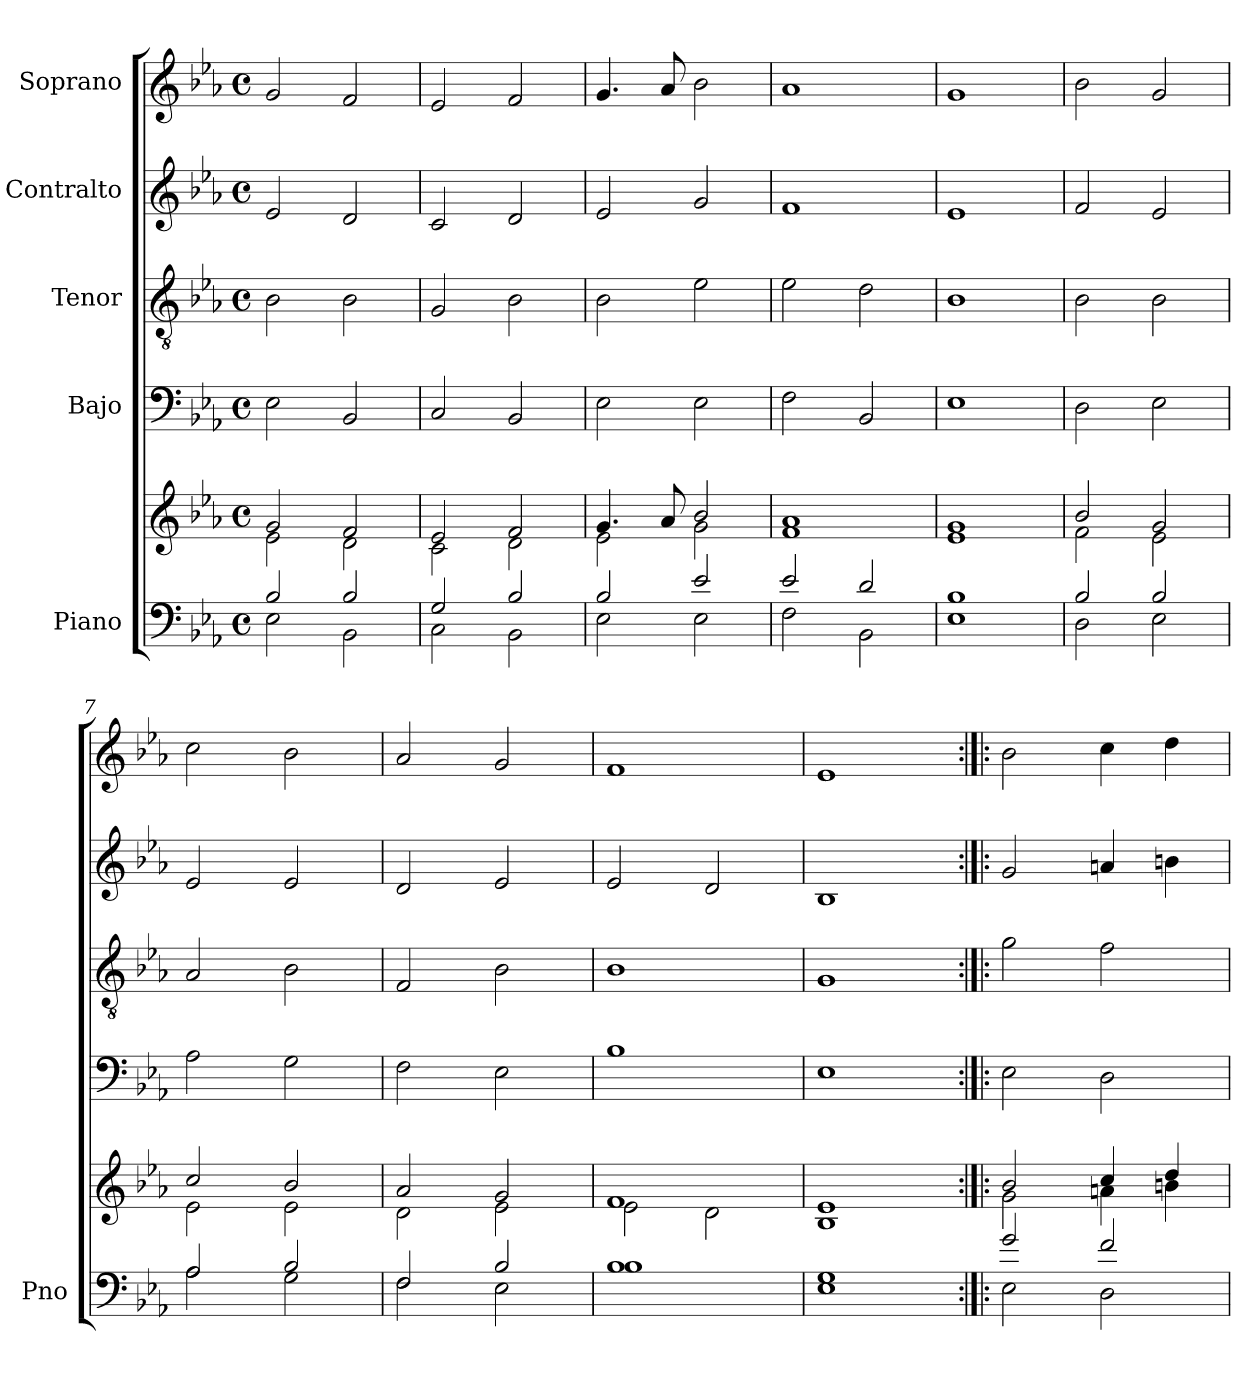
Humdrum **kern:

**kern	**kern	**kern	**kern	**kern	**kern
*part5	*part5	*part4	*part3	*part2	*part1
*staff6	*staff5	*staff4	*staff3	*staff2	*staff1
*I"Piano	*	*I"Bajo	*I"Tenor	*I"Contralto	*I"Soprano
*I'Pno	*	*	*	*	*
*clefF4	*clefG2	*clefF4	*clefGv2	*clefG2	*clefG2
*k[b-e-a-]	*k[b-e-a-]	*k[b-e-a-]	*k[b-e-a-]	*k[b-e-a-]	*k[b-e-a-]
*M4/4	*M4/4	*M4/4	*M4/4	*M4/4	*M4/4
*met(c)	*met(c)	*met(c)	*met(c)	*met(c)	*met(c)
=1	=1	=1	=1	=1	=1
*^	*^	*	*	*	*
2B-/	2E-\	2g/	2e-\	2E-\	2B-\	2e-/	2g/
2B-/	2BB-\	2f/	2d\	2BB-/	2B-\	2d/	2f/
=2	=2	=2	=2	=2	=2	=2	=2
2G/	2C\	2e-/	2c\	2C/	2G/	2c/	2e-/
2B-/	2BB-\	2f/	2d\	2BB-/	2B-\	2d/	2f/
=3	=3	=3	=3	=3	=3	=3	=3
2B-/	2E-\	4.g/	2e-\	2E-\	2B-\	2e-/	4.g/
.	.	8a-/	.	.	.	.	8a-/
2e-/	2E-\	2b-/	2g\	2E-\	2e-\	2g/	2b-\
=4	=4	=4	=4	=4	=4	=4	=4
2e-/	2F\	1a-	1f	2F\	2e-\	1f	1a-
2d/	2BB-\	.	.	2BB-/	2d\	.	.
=5	=5	=5	=5	=5	=5	=5	=5
1B-	1E-	1g	1e-	1E-	1B-	1e-	1g
=6	=6	=6	=6	=6	=6	=6	=6
2B-/	2D\	2b-/	2f\	2D\	2B-\	2f/	2b-\
2B-/	2E-\	2g/	2e-\	2E-\	2B-\	2e-/	2g/
=7	=7	=7	=7	=7	=7	=7	=7
2A-/	2A-\	2cc/	2e-\	2A-\	2A-/	2e-/	2cc\
2B-/	2G\	2b-/	2e-\	2G\	2B-\	2e-/	2b-\
=8	=8	=8	=8	=8	=8	=8	=8
2F/	2F\	2a-/	2d\	2F\	2F/	2d/	2a-/
2B-/	2E-\	2g/	2e-\	2E-\	2B-\	2e-/	2g/
=9	=9	=9	=9	=9	=9	=9	=9
1B-	1B-	1f	2e-\	1B-	1B-	2e-/	1f
.	.	.	2d\	.	.	2d/	.
=10	=10	=10	=10	=10	=10	=10	=10
1G	1E-	1e-	1B-	1E-	1G	1B-	1e-
!!LO:LB:g=z
=11:|!|:	=11:|!|:	=11:|!|:	=11:|!|:	=11:|!|:	=11:|!|:	=11:|!|:	=11:|!|:
2g/	2E-\	2b-/	2g\	2E-\	2g\	2g/	2b-\
2f/	2D\	4cc/	4an\	2D\	2f\	4an/	4cc\
.	.	4dd/	4bn\	.	.	4bn\	4dd\
*v	*v	*	*	*	*	*	*
*	*v	*v	*	*	*	*
=	=	=	=	=	=
*-	*-	*-	*-	*-	*-
